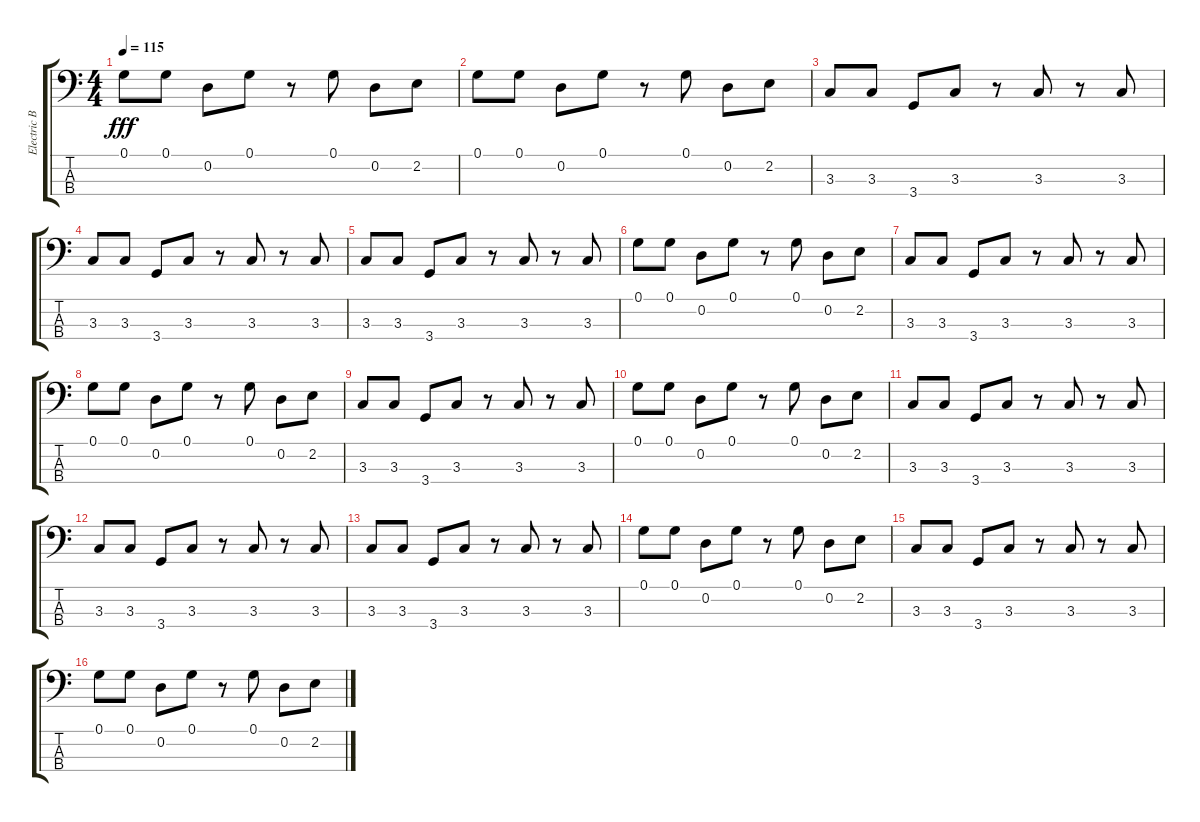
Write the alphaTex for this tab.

\track ("Electric Bass" "Electric B") {instrument electricbassfinger}
\staff {score tabs}
\tuning (G2 D2 A1 E1) {hide}
\ts (4 4)
\tempo 115
\clef f4
\ks c
0.1.8{dy fff} 0.1.8 0.2.8 0.1.8 r.8 0.1.8 0.2.8 2.2.8 |
0.1.8 0.1.8 0.2.8 0.1.8 r.8 0.1.8 0.2.8 2.2.8 |
3.3.8 3.3.8 3.4.8 3.3.8 r.8 3.3.8 r.8 3.3.8 |
3.3.8 3.3.8 3.4.8 3.3.8 r.8 3.3.8 r.8 3.3.8 |
3.3.8 3.3.8 3.4.8 3.3.8 r.8 3.3.8 r.8 3.3.8 |
0.1.8 0.1.8 0.2.8 0.1.8 r.8 0.1.8 0.2.8 2.2.8 |
3.3.8 3.3.8 3.4.8 3.3.8 r.8 3.3.8 r.8 3.3.8 |
0.1.8 0.1.8 0.2.8 0.1.8 r.8 0.1.8 0.2.8 2.2.8 |
3.3.8 3.3.8 3.4.8 3.3.8 r.8 3.3.8 r.8 3.3.8 |
0.1.8 0.1.8 0.2.8 0.1.8 r.8 0.1.8 0.2.8 2.2.8 |
3.3.8 3.3.8 3.4.8 3.3.8 r.8 3.3.8 r.8 3.3.8 |
3.3.8 3.3.8 3.4.8 3.3.8 r.8 3.3.8 r.8 3.3.8 |
3.3.8 3.3.8 3.4.8 3.3.8 r.8 3.3.8 r.8 3.3.8 |
0.1.8 0.1.8 0.2.8 0.1.8 r.8 0.1.8 0.2.8 2.2.8 |
3.3.8 3.3.8 3.4.8 3.3.8 r.8 3.3.8 r.8 3.3.8 |
0.1.8 0.1.8 0.2.8 0.1.8 r.8 0.1.8 0.2.8 2.2.8
